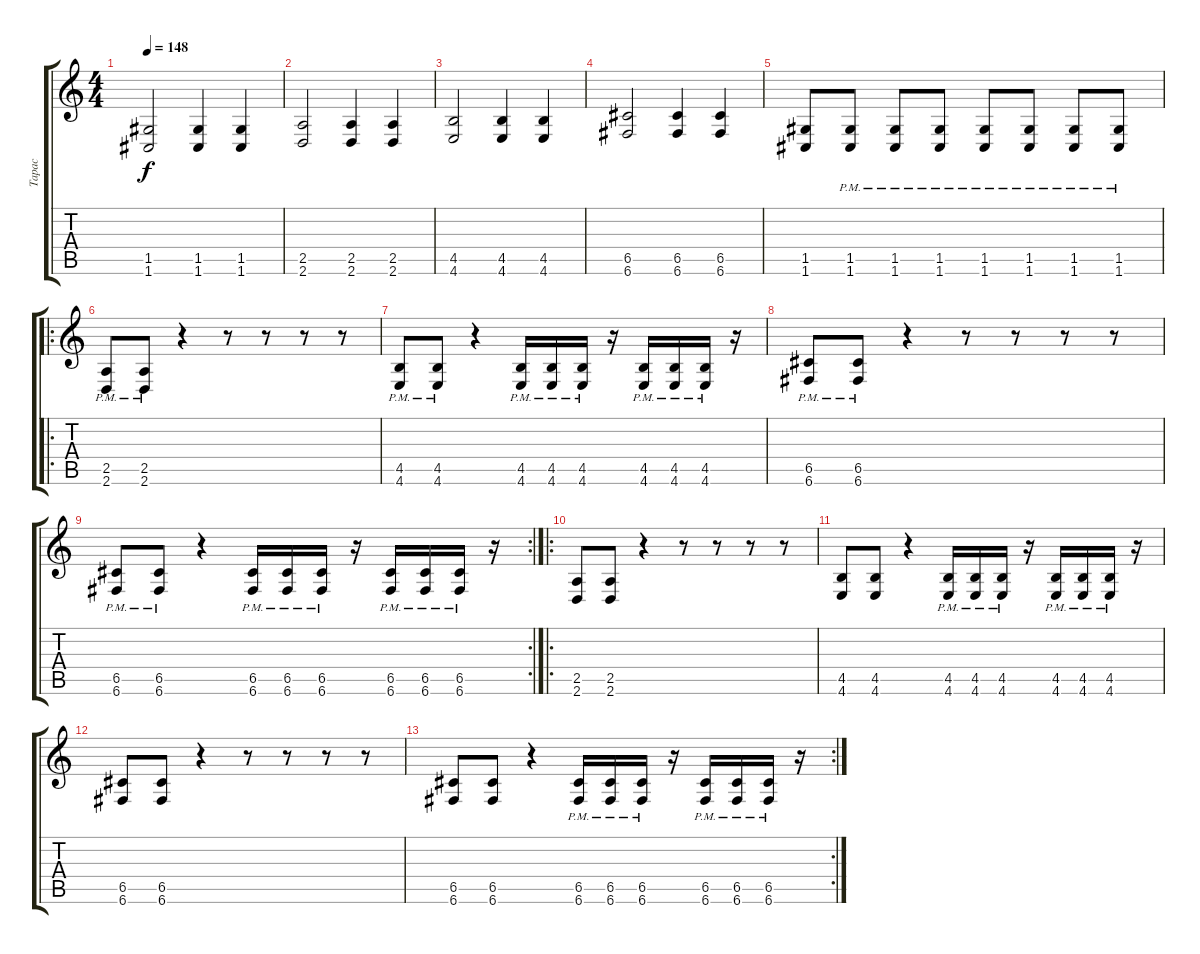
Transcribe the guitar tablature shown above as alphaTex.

\track ("Тарас" "Тарас") {instrument distortionguitar}
\staff {score tabs}
\tuning (D4 A3 F3 C3 G2 C2) {hide}
\ts (4 4)
\tempo 148
\clef g2
\ks c
(1.5 1.6).2{dy f} (1.5 1.6).4 (1.5 1.6).4 |
(2.5 2.6).2 (2.5 2.6).4 (2.5 2.6).4 |
(4.5 4.6).2 (4.5 4.6).4 (4.5 4.6).4 |
(6.5 6.6).2 (6.5 6.6).4 (6.5 6.6).4 |
(1.5 1.6).8 (1.5{pm} 1.6{pm}).8 (1.5{pm} 1.6{pm}).8 (1.5{pm} 1.6{pm}).8 (1.5{pm} 1.6{pm}).8 (1.5{pm} 1.6{pm}).8 (1.5{pm} 1.6{pm}).8 (1.5{pm} 1.6{pm}).8 |
\ro
(2.5{pm} 2.6{pm}).8 (2.5{pm} 2.6{pm}).8 r.4 r.8 r.8 r.8 r.8 |
(4.5{pm} 4.6{pm}).8 (4.5{pm} 4.6{pm}).8 r.4 (4.5{pm} 4.6{pm}).16 (4.5{pm} 4.6{pm}).16 (4.5{pm} 4.6{pm}).16 r.16 (4.5{pm} 4.6{pm}).16 (4.5{pm} 4.6{pm}).16 (4.5{pm} 4.6{pm}).16 r.16 |
(6.5{pm} 6.6{pm}).8 (6.5{pm} 6.6{pm}).8 r.4 r.8 r.8 r.8 r.8 |
\rc 2
(6.5{pm} 6.6{pm}).8 (6.5{pm} 6.6{pm}).8 r.4 (6.5{pm} 6.6{pm}).16 (6.5{pm} 6.6{pm}).16 (6.5{pm} 6.6{pm}).16 r.16 (6.5{pm} 6.6{pm}).16 (6.5{pm} 6.6{pm}).16 (6.5{pm} 6.6{pm}).16 r.16 |
\ro
(2.5 2.6).8 (2.5 2.6).8 r.4 r.8 r.8 r.8 r.8 |
(4.5 4.6).8 (4.5 4.6).8 r.4 (4.5{pm} 4.6{pm}).16 (4.5{pm} 4.6{pm}).16 (4.5{pm} 4.6{pm}).16 r.16 (4.5{pm} 4.6{pm}).16 (4.5{pm} 4.6{pm}).16 (4.5{pm} 4.6{pm}).16 r.16 |
(6.5 6.6).8 (6.5 6.6).8 r.4 r.8 r.8 r.8 r.8 |
\rc 2
(6.5 6.6).8 (6.5 6.6).8 r.4 (6.5{pm} 6.6{pm}).16 (6.5{pm} 6.6{pm}).16 (6.5{pm} 6.6{pm}).16 r.16 (6.5{pm} 6.6{pm}).16 (6.5{pm} 6.6{pm}).16 (6.5{pm} 6.6{pm}).16 r.16
